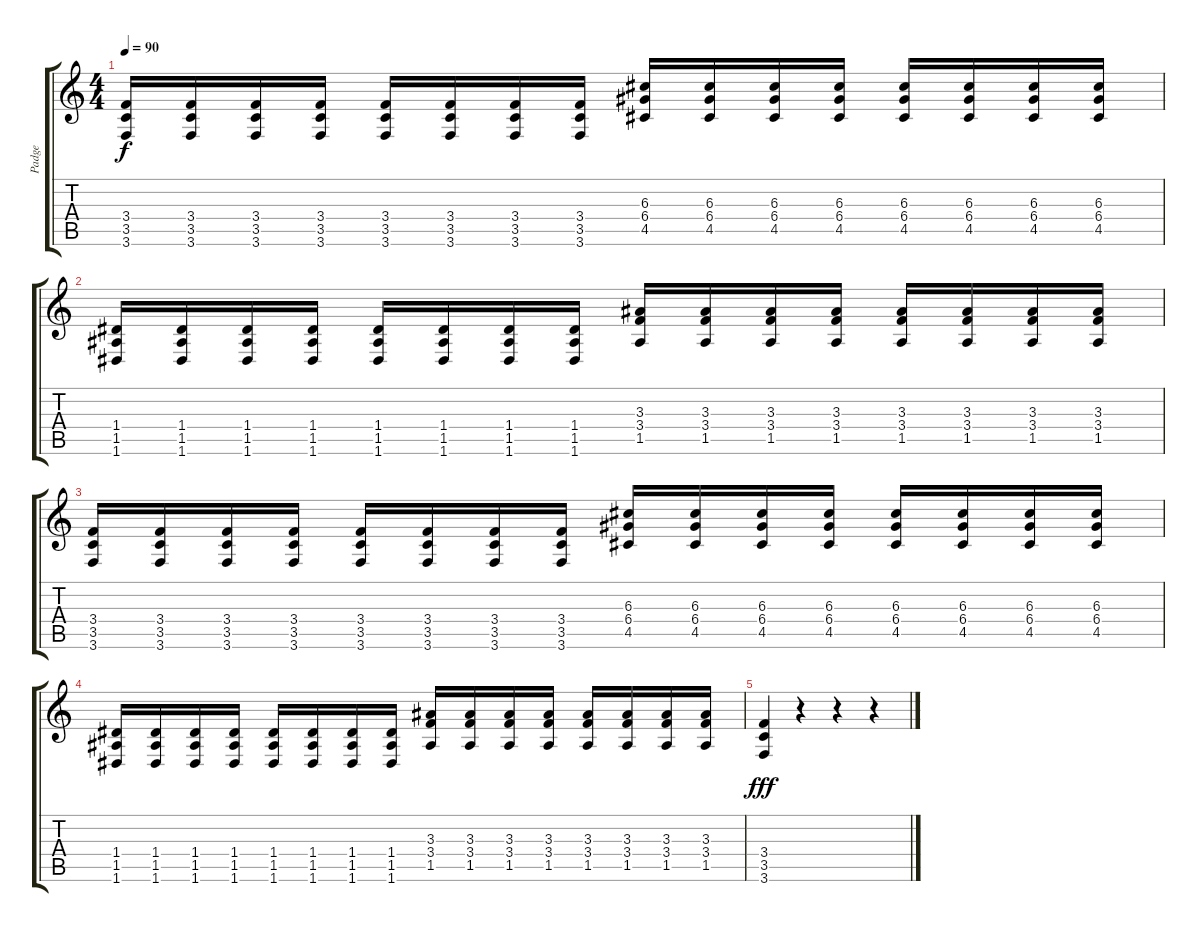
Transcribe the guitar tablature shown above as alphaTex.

\track ("Padge" "Padge") {instrument acousticguitarsteel}
\staff {score tabs}
\tuning (E4 B3 G3 D3 A2 D2) {hide}
\ts (4 4)
\tempo 90
\clef g2
\ks c
(3.4 3.5 3.6).16{dy f} (3.4 3.5 3.6).16 (3.4 3.5 3.6).16 (3.4 3.5 3.6).16 (3.4 3.5 3.6).16 (3.4 3.5 3.6).16 (3.4 3.5 3.6).16 (3.4 3.5 3.6).16 (6.3 6.4 4.5).16 (6.3 6.4 4.5).16 (6.3 6.4 4.5).16 (6.3 6.4 4.5).16 (6.3 6.4 4.5).16 (6.3 6.4 4.5).16 (6.3 6.4 4.5).16 (6.3 6.4 4.5).16 |
(1.4 1.5 1.6).16 (1.4 1.5 1.6).16 (1.4 1.5 1.6).16 (1.4 1.5 1.6).16 (1.4 1.5 1.6).16 (1.4 1.5 1.6).16 (1.4 1.5 1.6).16 (1.4 1.5 1.6).16 (3.3 3.4 1.5).16 (3.3 3.4 1.5).16 (3.3 3.4 1.5).16 (3.3 3.4 1.5).16 (3.3 3.4 1.5).16 (3.3 3.4 1.5).16 (3.3 3.4 1.5).16 (3.3 3.4 1.5).16 |
(3.4 3.5 3.6).16 (3.4 3.5 3.6).16 (3.4 3.5 3.6).16 (3.4 3.5 3.6).16 (3.4 3.5 3.6).16 (3.4 3.5 3.6).16 (3.4 3.5 3.6).16 (3.4 3.5 3.6).16 (6.3 6.4 4.5).16 (6.3 6.4 4.5).16 (6.3 6.4 4.5).16 (6.3 6.4 4.5).16 (6.3 6.4 4.5).16 (6.3 6.4 4.5).16 (6.3 6.4 4.5).16 (6.3 6.4 4.5).16 |
(1.4 1.5 1.6).16 (1.4 1.5 1.6).16 (1.4 1.5 1.6).16 (1.4 1.5 1.6).16 (1.4 1.5 1.6).16 (1.4 1.5 1.6).16 (1.4 1.5 1.6).16 (1.4 1.5 1.6).16 (3.3 3.4 1.5).16 (3.3 3.4 1.5).16 (3.3 3.4 1.5).16 (3.3 3.4 1.5).16 (3.3 3.4 1.5).16 (3.3 3.4 1.5).16 (3.3 3.4 1.5).16 (3.3 3.4 1.5).16 |
(3.4 3.5 3.6).4{dy fff} r.4 r.4 r.4
